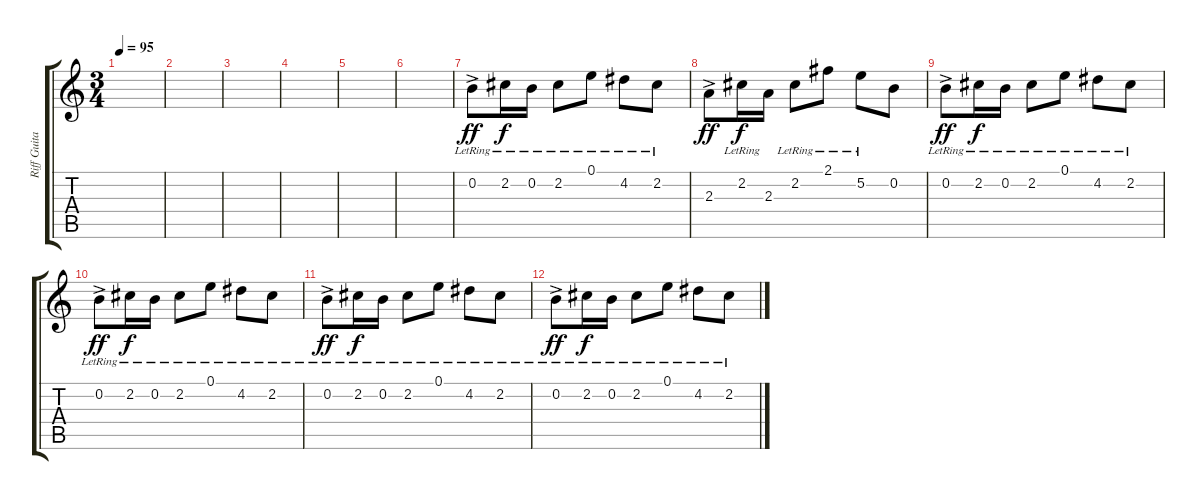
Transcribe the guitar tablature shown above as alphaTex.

\track ("Riff Guitar" "Riff Guita") {instrument distortionguitar}
\staff {score tabs}
\tuning (E4 B3 G3 D3 A2 E2) {hide}
\ts (3 4)
\tempo 95
\clef g2
\ks c
|
|
|
|
|
|
0.2{ac lr}.8{dy ff volume 10} 2.2{lr}.16{dy f} 0.2{lr}.16 2.2{lr}.8 0.1{lr}.8 4.2{lr}.8 2.2{lr}.8 |
2.3{ac}.8{dy ff} 2.2{lr}.16{dy f} 2.3.16 2.2{lr}.8 2.1{lr}.8 5.2{lr}.8 0.2.8 |
0.2{ac lr}.8{dy ff volume 13} 2.2{lr}.16{dy f} 0.2{lr}.16 2.2{lr}.8 0.1{lr}.8 4.2{lr}.8 2.2{lr}.8 |
0.2{ac lr}.8{dy ff} 2.2{lr}.16{dy f} 0.2{lr}.16 2.2{lr}.8 0.1{lr}.8 4.2{lr}.8 2.2{lr}.8 |
0.2{ac lr}.8{dy ff} 2.2{lr}.16{dy f} 0.2{lr}.16 2.2{lr}.8 0.1{lr}.8 4.2{lr}.8 2.2{lr}.8 |
0.2{ac lr}.8{dy ff} 2.2{lr}.16{dy f} 0.2{lr}.16 2.2{lr}.8 0.1{lr}.8 4.2{lr}.8 2.2{lr}.8
